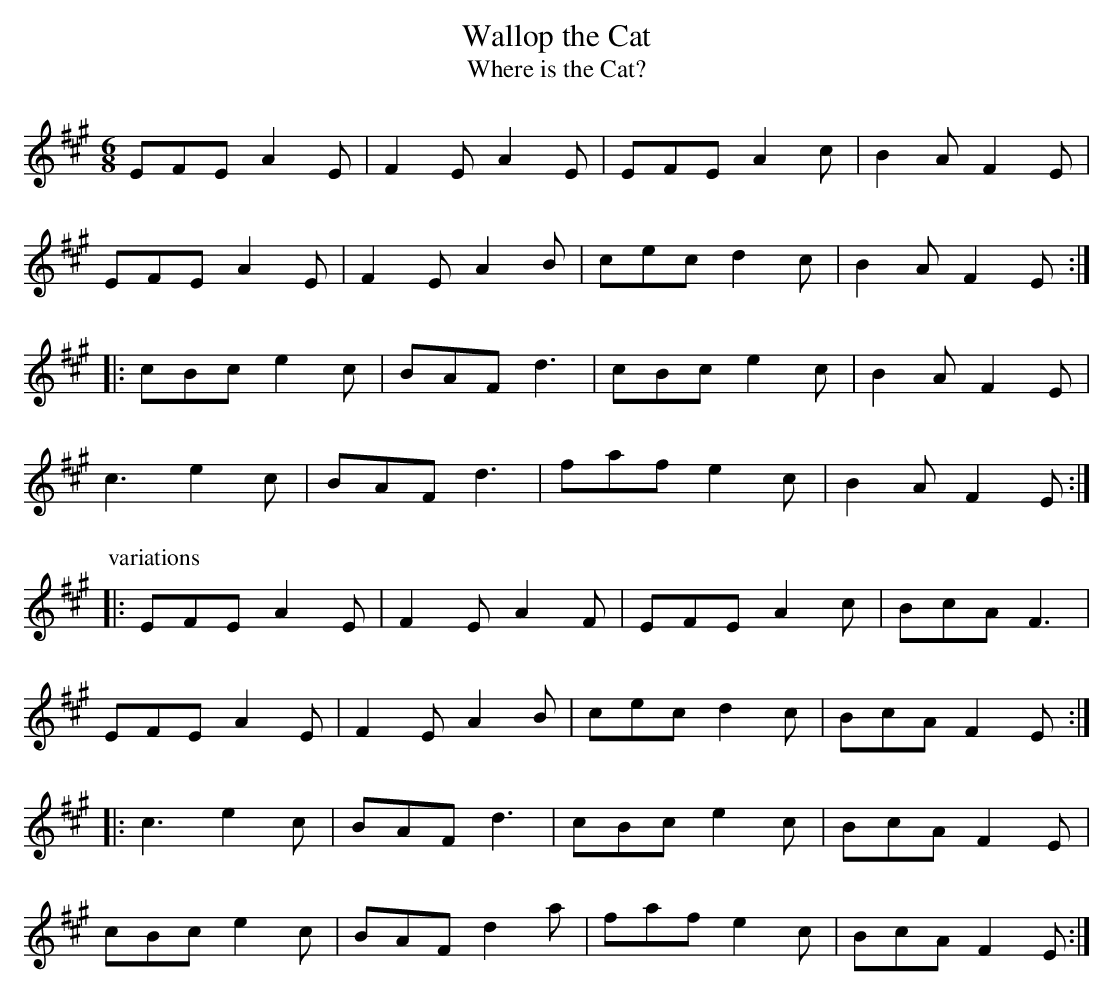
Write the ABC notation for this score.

X:1
T:Wallop the Cat
T:Where is the Cat?
M:6/8
L:1/8
K:A
EFE A2E | F2E A2E | EFE A2c | B2A F2E |
EFE A2E | F2E A2B | cec d2c | B2A F2E :|
|: cBc e2c | BAF d3 | cBc e2c | B2A F2E |
c3 e2c | BAF d3 | faf e2c | B2A F2E :|
P:variations
|: EFE A2E | F2E A2F | EFE A2c | BcA F3 |
EFE A2E | F2E A2B | cec d2c | BcA F2E :|
|: c3 e2c | BAF d3 | cBc e2c | BcA F2E |
cBc e2c | BAF d2a | faf e2c | BcA F2E :|
